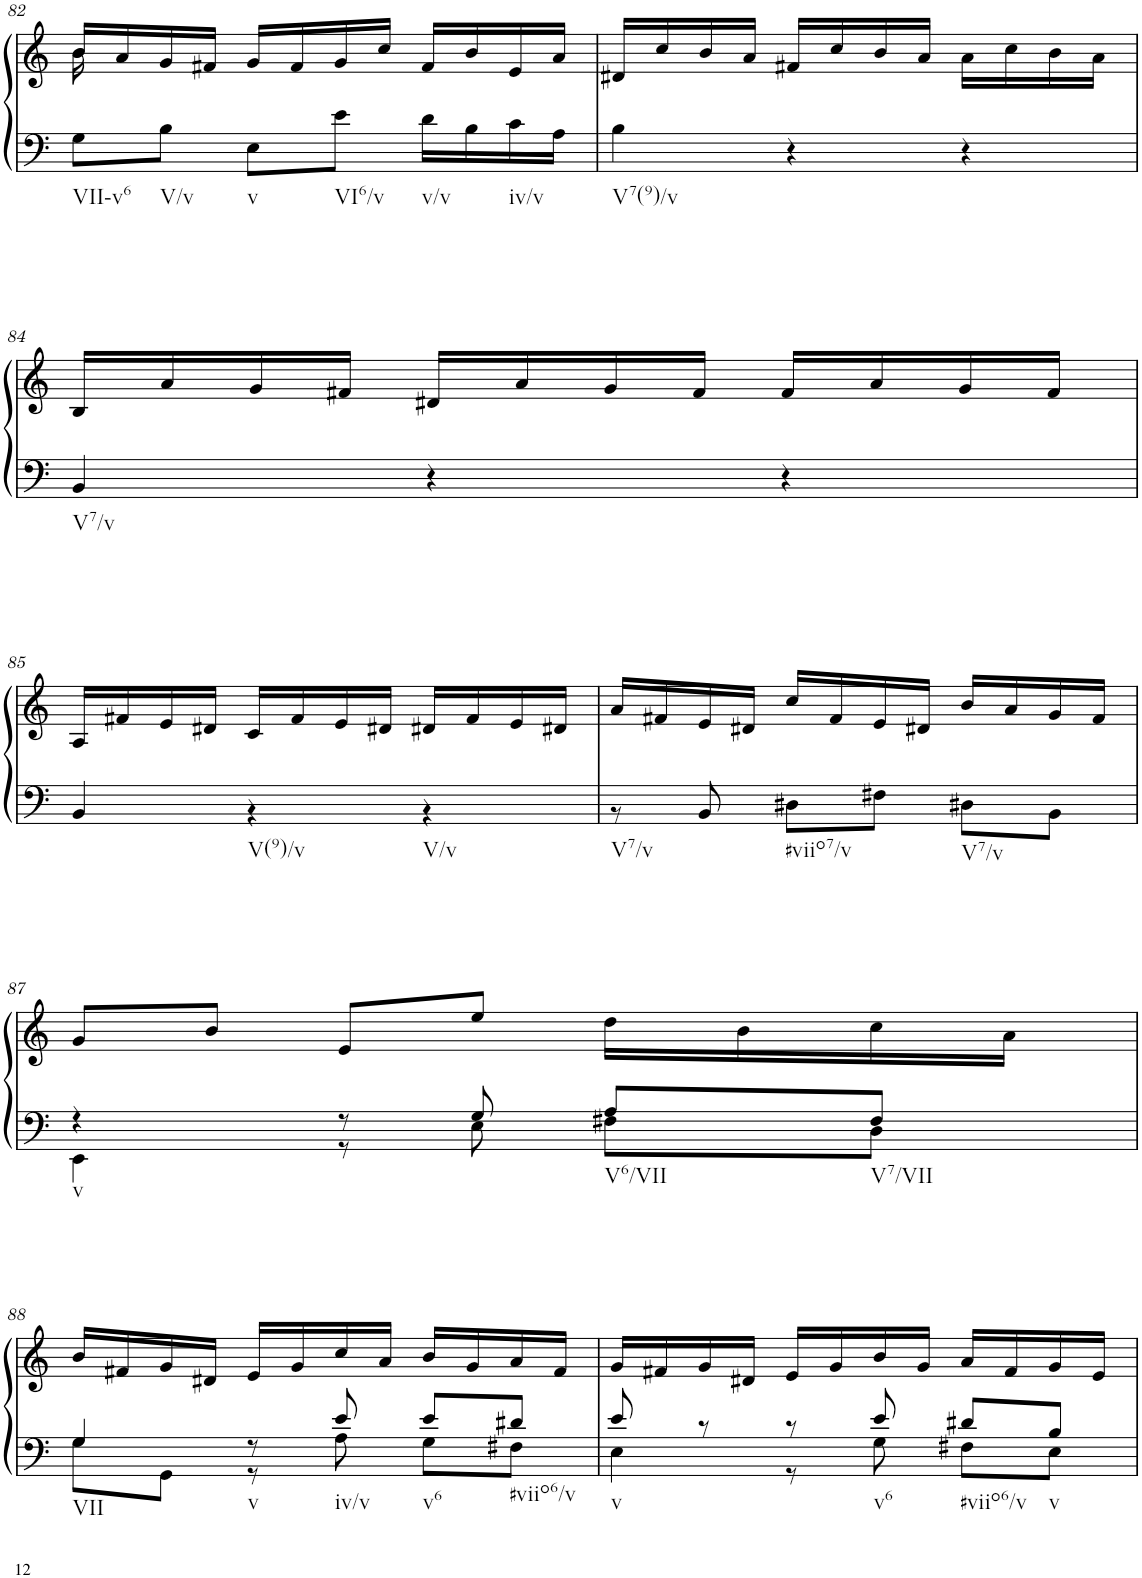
**kern	**kern
*part1	*part1
*staff2	*staff1
*I"Klavier linke Hand	*
!!LO:PB:g=z
*clefF4	*clefG2
*k[]	*k[]
*M3/4	*M3/4
=82	=82
*	*^
!LO:TX:b:t=VII-v6	!	!
8G\L	16b/LL	16b\
.	16a/	2ryy
!LO:TX:b:t=V/v	!	!
8B\J	16g/	.
.	16f#X/JJ	.
!LO:TX:b:t=v	!	!
8E\L	16g/LL	.
.	16f#/	.
!LO:TX:b:t=VI6/v	!	!
8e\J	16g/	.
.	16cc/JJ	.
!LO:TX:b:t=v/v	!	!
16d\LL	16f#/LL	.
16B\	16b/	8.ryy
!LO:TX:b:t=iv/v	!	!
16c\	16e/	.
16A\JJ	16a/JJ	.
*	*v	*v
=83	=83
!LO:TX:b:t=V7(9)/v	!
4B\	16d#X/LL
.	16cc/
.	16b/
.	16a/JJ
4r	16f#X/LL
.	16cc/
.	16b/
.	16a/JJ
4r	16a\LL
.	16cc\
.	16b\
.	16a\JJ
!!LO:LB:g=z
=84	=84
!LO:TX:b:t=V7/v	!
4BB/	16B/LL
.	16a/
.	16g/
.	16f#X/JJ
4r	16d#X/LL
.	16a/
.	16g/
.	16f#/JJ
4r	16f#/LL
.	16a/
.	16g/
.	16f#/JJ
!!LO:LB:g=z
=85	=85
*^	*
!LO:TX:b:t=V(9)/v	!	!
!LO:TX:b:t=V/v	!	!
2.ryy	4BB/	16A/LL
.	.	16f#X/
.	.	16e/
.	.	16d#X/JJ
.	4r	16c/LL
.	.	16f#/
.	.	16e/
.	.	16d#X/JJ
.	4r	16d#X/LL
.	.	16f#/
.	.	16e/
.	.	16d#X/JJ
=86	=86	=86
!LO:TX:b:t=V7/v	!	!
!LO:TX:b:t=#viio7/v	!	!
!LO:TX:b:t=V7/v	!	!
2.ryy	8r	16a/LL
.	.	16f#X/
.	8BB/	16e/
.	.	16d#X/JJ
.	8D#X\L	16cc/LL
.	.	16f#/
.	8F#X\J	16e/
.	.	16d#X/JJ
.	8D#X\L	16b/LL
.	.	16a/
.	8BB\J	16g/
.	.	16f#/JJ
!!LO:LB:g=z
=87	=87	=87
!LO:TX:b:t=v	!	!
4r	4EE\	8g/L
.	.	8b/J
8r	8r	8e/L
8G/	8E\	8ee/J
!LO:TX:b:t=V6/VII	!	!
8A/L	8F#X\L	16dd\LL
.	.	16b\
!LO:TX:b:t=V7/VII	!	!
8F#/J	8D\J	16cc\
.	.	16a\JJ
!!LO:LB:g=z
=88	=88	=88
!LO:TX:b:t=VII	!	!
4G/	8G\L	16b/LL
.	.	16f#X/
.	8GG\J	16g/
.	.	16d#X/JJ
!LO:TX:b:t=v	!	!
8r	8r	16e/LL
.	.	16g/
!LO:TX:b:t=iv/v	!	!
8e/	8A\	16cc/
.	.	16a/JJ
!LO:TX:b:t=v6	!	!
8e/L	8G\L	16b/LL
.	.	16g/
!LO:TX:b:t=#viio6/v	!	!
8d#X/J	8F#X\J	16a/
.	.	16f#/JJ
=89	=89	=89
!LO:TX:b:t=v	!	!
8e/	4E\	16g/LL
.	.	16f#X/
8r	.	16g/
.	.	16d#X/JJ
8r	8r	16e/LL
.	.	16g/
!LO:TX:b:t=v6	!	!
8e/	8G\	16b/
.	.	16g/JJ
!LO:TX:b:t=#viio6/v	!	!
8d#X/L	8F#X\L	16a/LL
.	.	16f#/
!LO:TX:b:t=v	!	!
8B/J	8E\J	16g/
.	.	16e/JJ
*v	*v	*
=	=
*-	*-
